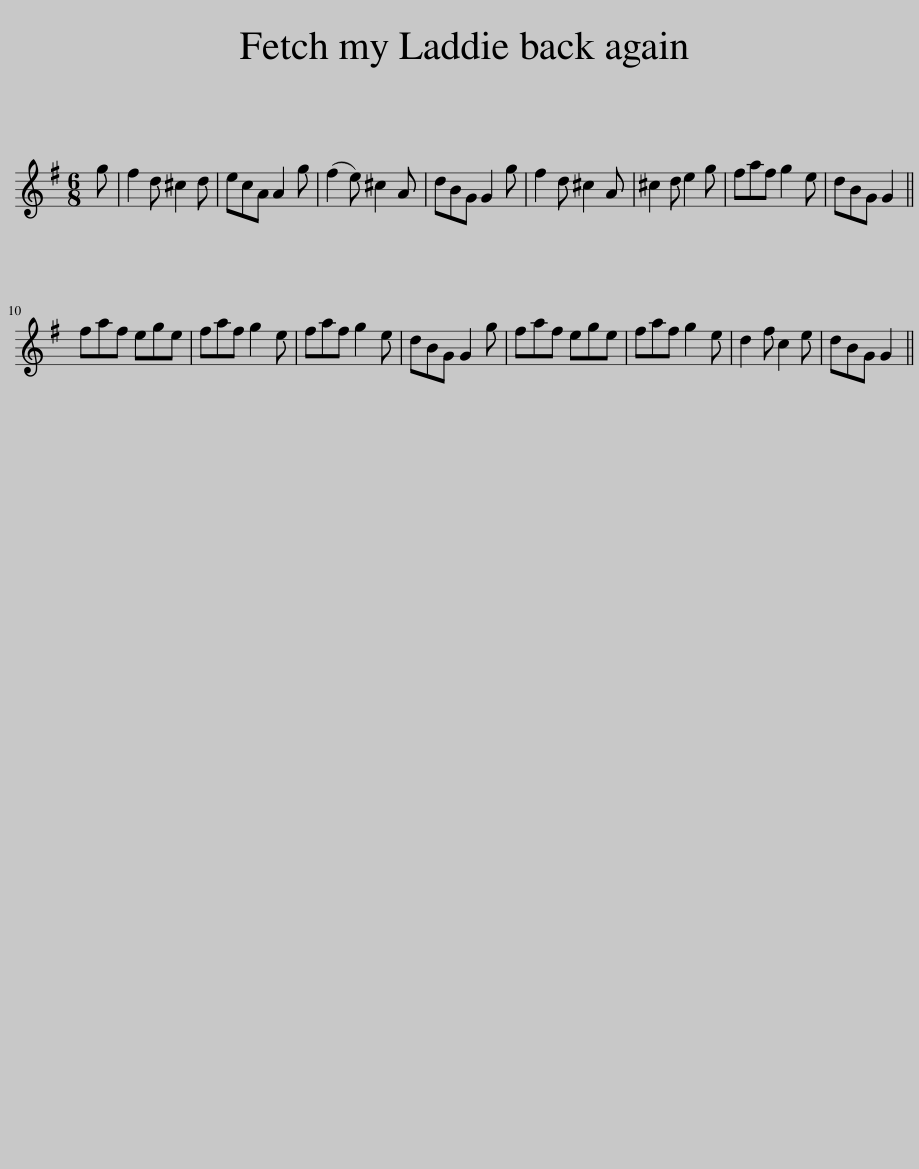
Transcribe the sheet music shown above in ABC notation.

X:1
L:1/8
M:6/8
I:linebreak $
K:G
V:1 treble
V:1
 g | f2 d ^c2 d | ecA A2 g | (f2 e) ^c2 A | dBG G2 g | %5
 f2 d ^c2 A | ^c2 d e2 g | faf g2 e | dBG G2 ||$ faf ege | %10
 faf g2 e | faf g2 e | dBG G2 g | faf ege | faf g2 e | %15
 d2 f c2 e | dBG G2 || %17
